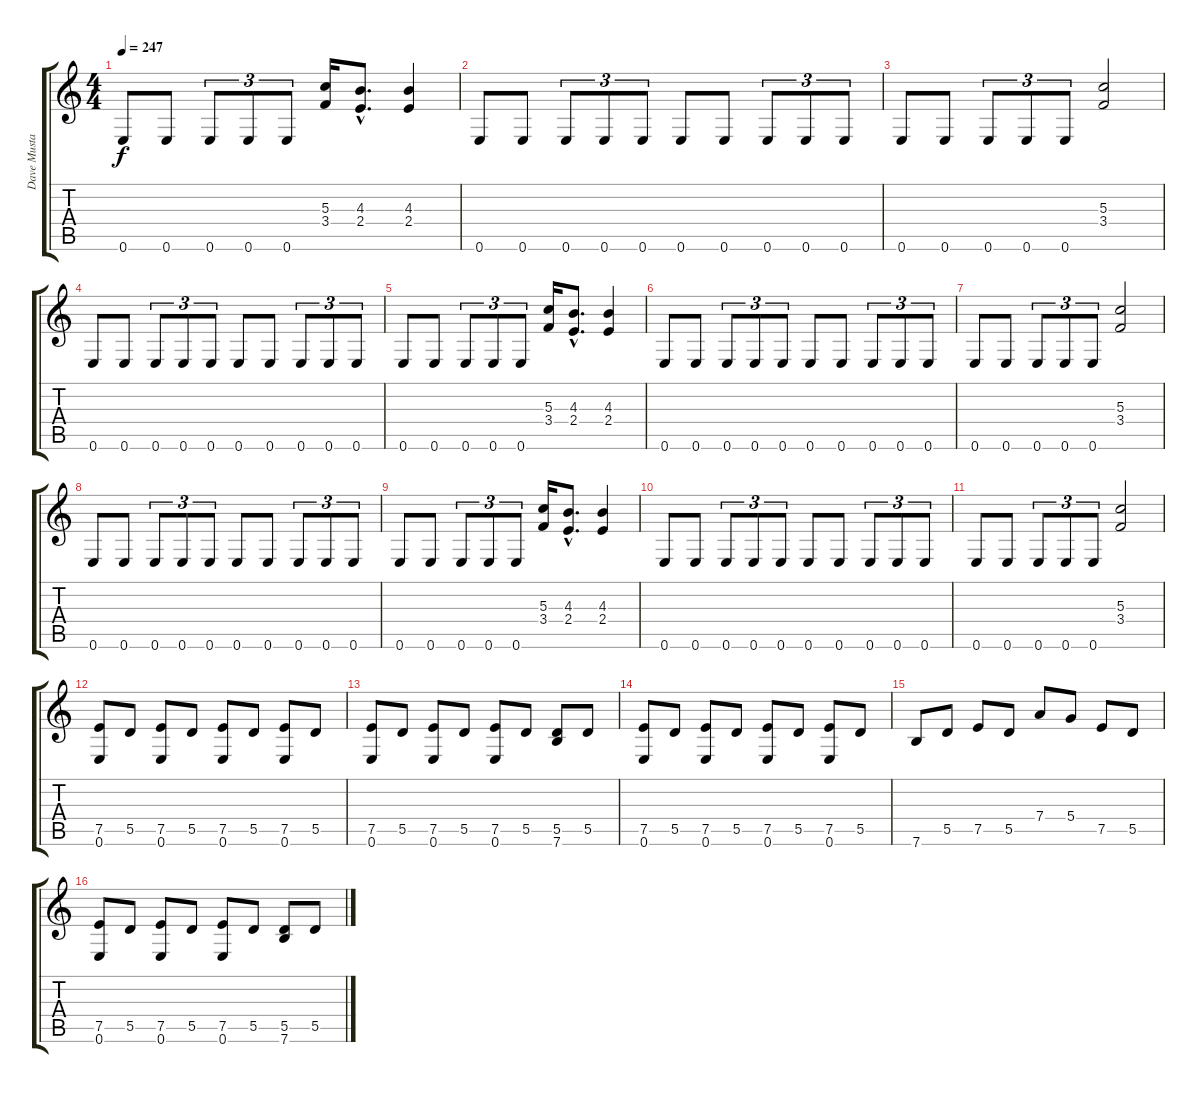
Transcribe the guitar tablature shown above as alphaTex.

\track ("Dave Mustaine (Rhythm Guitar)" "Dave Musta") {instrument distortionguitar}
\staff {score tabs}
\tuning (E4 B3 G3 D3 A2 E2) {hide}
\ts (4 4)
\tempo 247
\clef g2
\ks c
0.6.8{dy f} 0.6.8 0.6.8{tu (3 2)} 0.6.8{tu (3 2)} 0.6.8{tu (3 2)} (5.3 3.4).16 (4.3{hac} 2.4{hac}).8{d} (4.3 2.4).4 |
0.6.8 0.6.8 0.6.8{tu (3 2)} 0.6.8{tu (3 2)} 0.6.8{tu (3 2)} 0.6.8 0.6.8 0.6.8{tu (3 2)} 0.6.8{tu (3 2)} 0.6.8{tu (3 2)} |
0.6.8 0.6.8 0.6.8{tu (3 2)} 0.6.8{tu (3 2)} 0.6.8{tu (3 2)} (5.3 3.4).2 |
0.6.8 0.6.8 0.6.8{tu (3 2)} 0.6.8{tu (3 2)} 0.6.8{tu (3 2)} 0.6.8 0.6.8 0.6.8{tu (3 2)} 0.6.8{tu (3 2)} 0.6.8{tu (3 2)} |
0.6.8 0.6.8 0.6.8{tu (3 2)} 0.6.8{tu (3 2)} 0.6.8{tu (3 2)} (5.3 3.4).16 (4.3{hac} 2.4{hac}).8{d} (4.3 2.4).4 |
0.6.8 0.6.8 0.6.8{tu (3 2)} 0.6.8{tu (3 2)} 0.6.8{tu (3 2)} 0.6.8 0.6.8 0.6.8{tu (3 2)} 0.6.8{tu (3 2)} 0.6.8{tu (3 2)} |
0.6.8 0.6.8 0.6.8{tu (3 2)} 0.6.8{tu (3 2)} 0.6.8{tu (3 2)} (5.3 3.4).2 |
0.6.8 0.6.8 0.6.8{tu (3 2)} 0.6.8{tu (3 2)} 0.6.8{tu (3 2)} 0.6.8 0.6.8 0.6.8{tu (3 2)} 0.6.8{tu (3 2)} 0.6.8{tu (3 2)} |
0.6.8 0.6.8 0.6.8{tu (3 2)} 0.6.8{tu (3 2)} 0.6.8{tu (3 2)} (5.3 3.4).16 (4.3{hac} 2.4{hac}).8{d} (4.3 2.4).4 |
0.6.8 0.6.8 0.6.8{tu (3 2)} 0.6.8{tu (3 2)} 0.6.8{tu (3 2)} 0.6.8 0.6.8 0.6.8{tu (3 2)} 0.6.8{tu (3 2)} 0.6.8{tu (3 2)} |
0.6.8 0.6.8 0.6.8{tu (3 2)} 0.6.8{tu (3 2)} 0.6.8{tu (3 2)} (5.3 3.4).2 |
(7.5 0.6).8 5.5.8 (7.5 0.6).8 5.5.8 (7.5 0.6).8 5.5.8 (7.5 0.6).8 5.5.8 |
(7.5 0.6).8 5.5.8 (7.5 0.6).8 5.5.8 (7.5 0.6).8 5.5.8 (5.5 7.6).8 5.5.8 |
(7.5 0.6).8 5.5.8 (7.5 0.6).8 5.5.8 (7.5 0.6).8 5.5.8 (7.5 0.6).8 5.5.8 |
7.6.8 5.5.8 7.5.8 5.5.8 7.4.8 5.4.8 7.5.8 5.5.8 |
(7.5 0.6).8 5.5.8 (7.5 0.6).8 5.5.8 (7.5 0.6).8 5.5.8 (5.5 7.6).8 5.5.8
